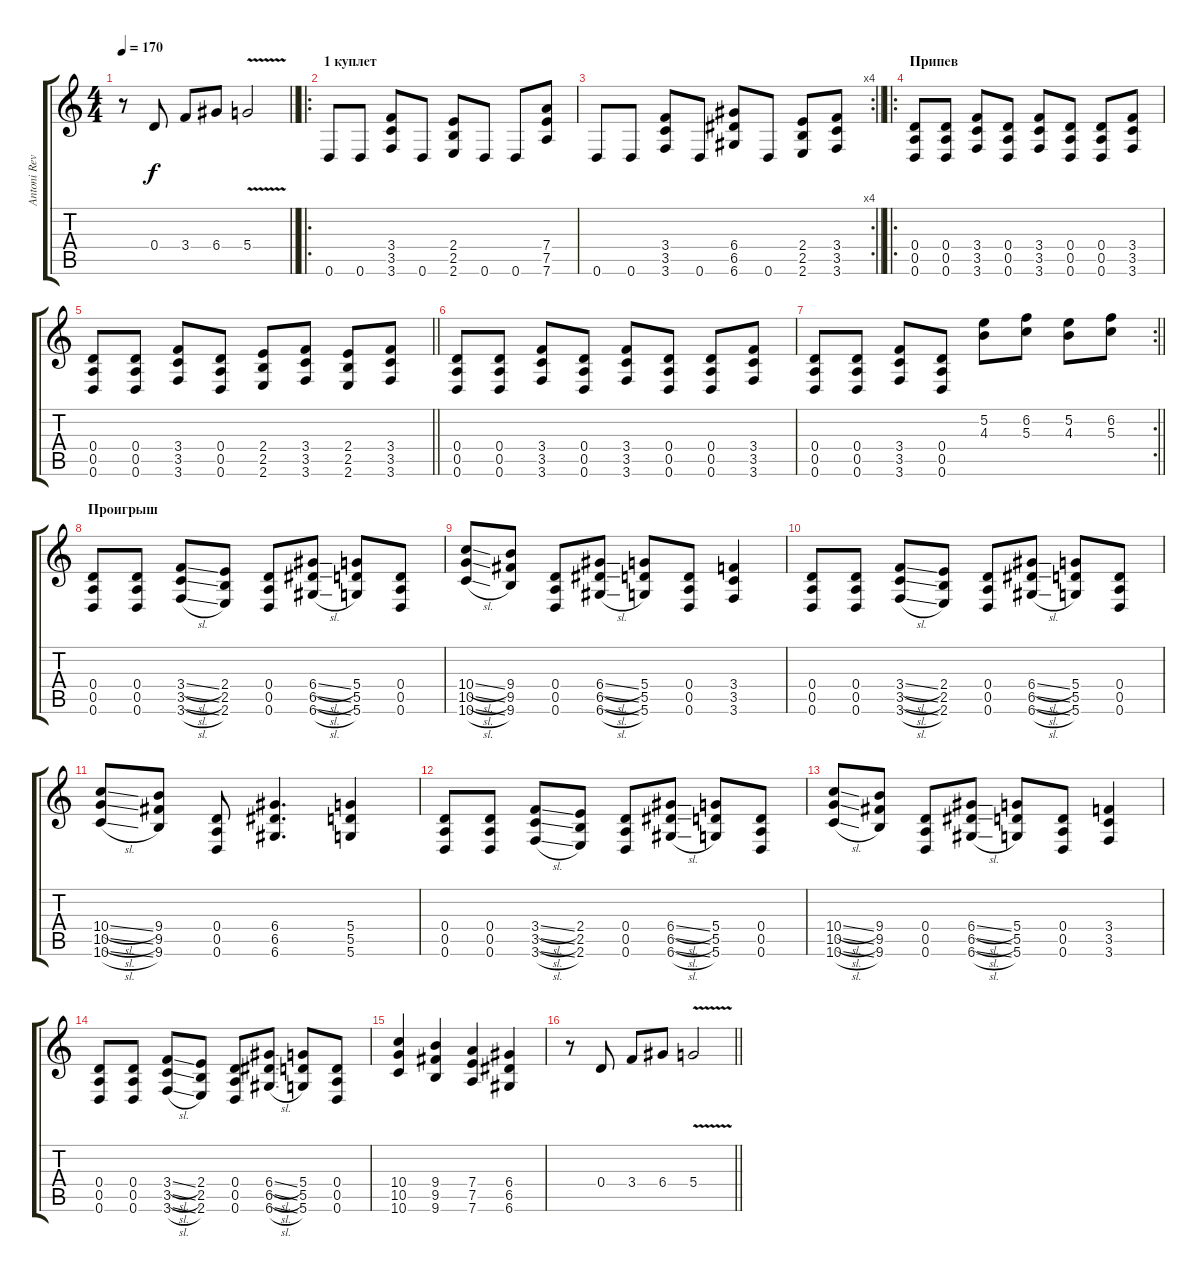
\track ("Antoni Revenson" "Antoni Rev") {instrument distortionguitar}
\staff {score tabs}
\tuning (E4 B3 G3 D3 A2 D2) {hide}
\ts (4 4)
\tempo 170
\clef g2
\barLineRight lightlight
\ks c
r.8{dy f} 0.4.8 3.4.8 6.4.8 5.4{v}.2 |
\ro
\section ("" "1 куплет")
0.6.8 0.6.8 (3.4 3.5 3.6).8 0.6.8 (2.4 2.5 2.6).8 0.6.8 0.6.8 (7.4 7.5 7.6).8 |
\rc 4
\barLineRight lightlight
0.6.8 0.6.8 (3.4 3.5 3.6).8 0.6.8 (6.4 6.5 6.6).8 0.6.8 (2.4 2.5 2.6).8 (3.4 3.5 3.6).8 |
\ro
\section ("" "Припев")
(0.4 0.5 0.6).8 (0.4 0.5 0.6).8 (3.4 3.5 3.6).8 (0.4 0.5 0.6).8 (3.4 3.5 3.6).8 (0.4 0.5 0.6).8 (0.4 0.5 0.6).8 (3.4 3.5 3.6).8 |
\barLineRight lightlight
(0.4 0.5 0.6).8 (0.4 0.5 0.6).8 (3.4 3.5 3.6).8 (0.4 0.5 0.6).8 (2.4 2.5 2.6).8 (3.4 3.5 3.6).8 (2.4 2.5 2.6).8 (3.4 3.5 3.6).8 |
(0.4 0.5 0.6).8 (0.4 0.5 0.6).8 (3.4 3.5 3.6).8 (0.4 0.5 0.6).8 (3.4 3.5 3.6).8 (0.4 0.5 0.6).8 (0.4 0.5 0.6).8 (3.4 3.5 3.6).8 |
\rc 2
\barLineRight lightlight
(0.4 0.5 0.6).8 (0.4 0.5 0.6).8 (3.4 3.5 3.6).8 (0.4 0.5 0.6).8 (5.2 4.3).8 (6.2 5.3).8 (5.2 4.3).8 (6.2 5.3).8 |
\section ("" "Проигрыш")
(0.4 0.5 0.6).8 (0.4 0.5 0.6).8 (3.4{sl} 3.5{sl} 3.6{sl}).8 (2.4 2.5 2.6).8 (0.4 0.5 0.6).8 (6.4{sl} 6.5{sl} 6.6{sl}).8 (5.4 5.5 5.6).8 (0.4 0.5 0.6).8 |
(10.4{sl} 10.5{sl} 10.6{sl}).8 (9.4 9.5 9.6).8 (0.4 0.5 0.6).8 (6.4{sl} 6.5{sl} 6.6{sl}).8 (5.4 5.5 5.6).8 (0.4 0.5 0.6).8 (3.4 3.5 3.6).4 |
(0.4 0.5 0.6).8 (0.4 0.5 0.6).8 (3.4{sl} 3.5{sl} 3.6{sl}).8 (2.4 2.5 2.6).8 (0.4 0.5 0.6).8 (6.4{sl} 6.5{sl} 6.6{sl}).8 (5.4 5.5 5.6).8 (0.4 0.5 0.6).8 |
(10.4{sl} 10.5{sl} 10.6{sl}).8 (9.4 9.5 9.6).8 (0.4 0.5 0.6).8 (6.4 6.5 6.6).4{d} (5.4 5.5 5.6).4 |
(0.4 0.5 0.6).8 (0.4 0.5 0.6).8 (3.4{sl} 3.5{sl} 3.6{sl}).8 (2.4 2.5 2.6).8 (0.4 0.5 0.6).8 (6.4{sl} 6.5{sl} 6.6{sl}).8 (5.4 5.5 5.6).8 (0.4 0.5 0.6).8 |
(10.4{sl} 10.5{sl} 10.6{sl}).8 (9.4 9.5 9.6).8 (0.4 0.5 0.6).8 (6.4{sl} 6.5{sl} 6.6{sl}).8 (5.4 5.5 5.6).8 (0.4 0.5 0.6).8 (3.4 3.5 3.6).4 |
(0.4 0.5 0.6).8 (0.4 0.5 0.6).8 (3.4{sl} 3.5{sl} 3.6{sl}).8 (2.4 2.5 2.6).8 (0.4 0.5 0.6).8 (6.4{sl} 6.5{sl} 6.6{sl}).8 (5.4 5.5 5.6).8 (0.4 0.5 0.6).8 |
(10.4 10.5 10.6).4 (9.4 9.5 9.6).4 (7.4 7.5 7.6).4 (6.4 6.5 6.6).4 |
\barLineRight lightlight
r.8 0.4.8 3.4.8 6.4.8 5.4{v}.2
